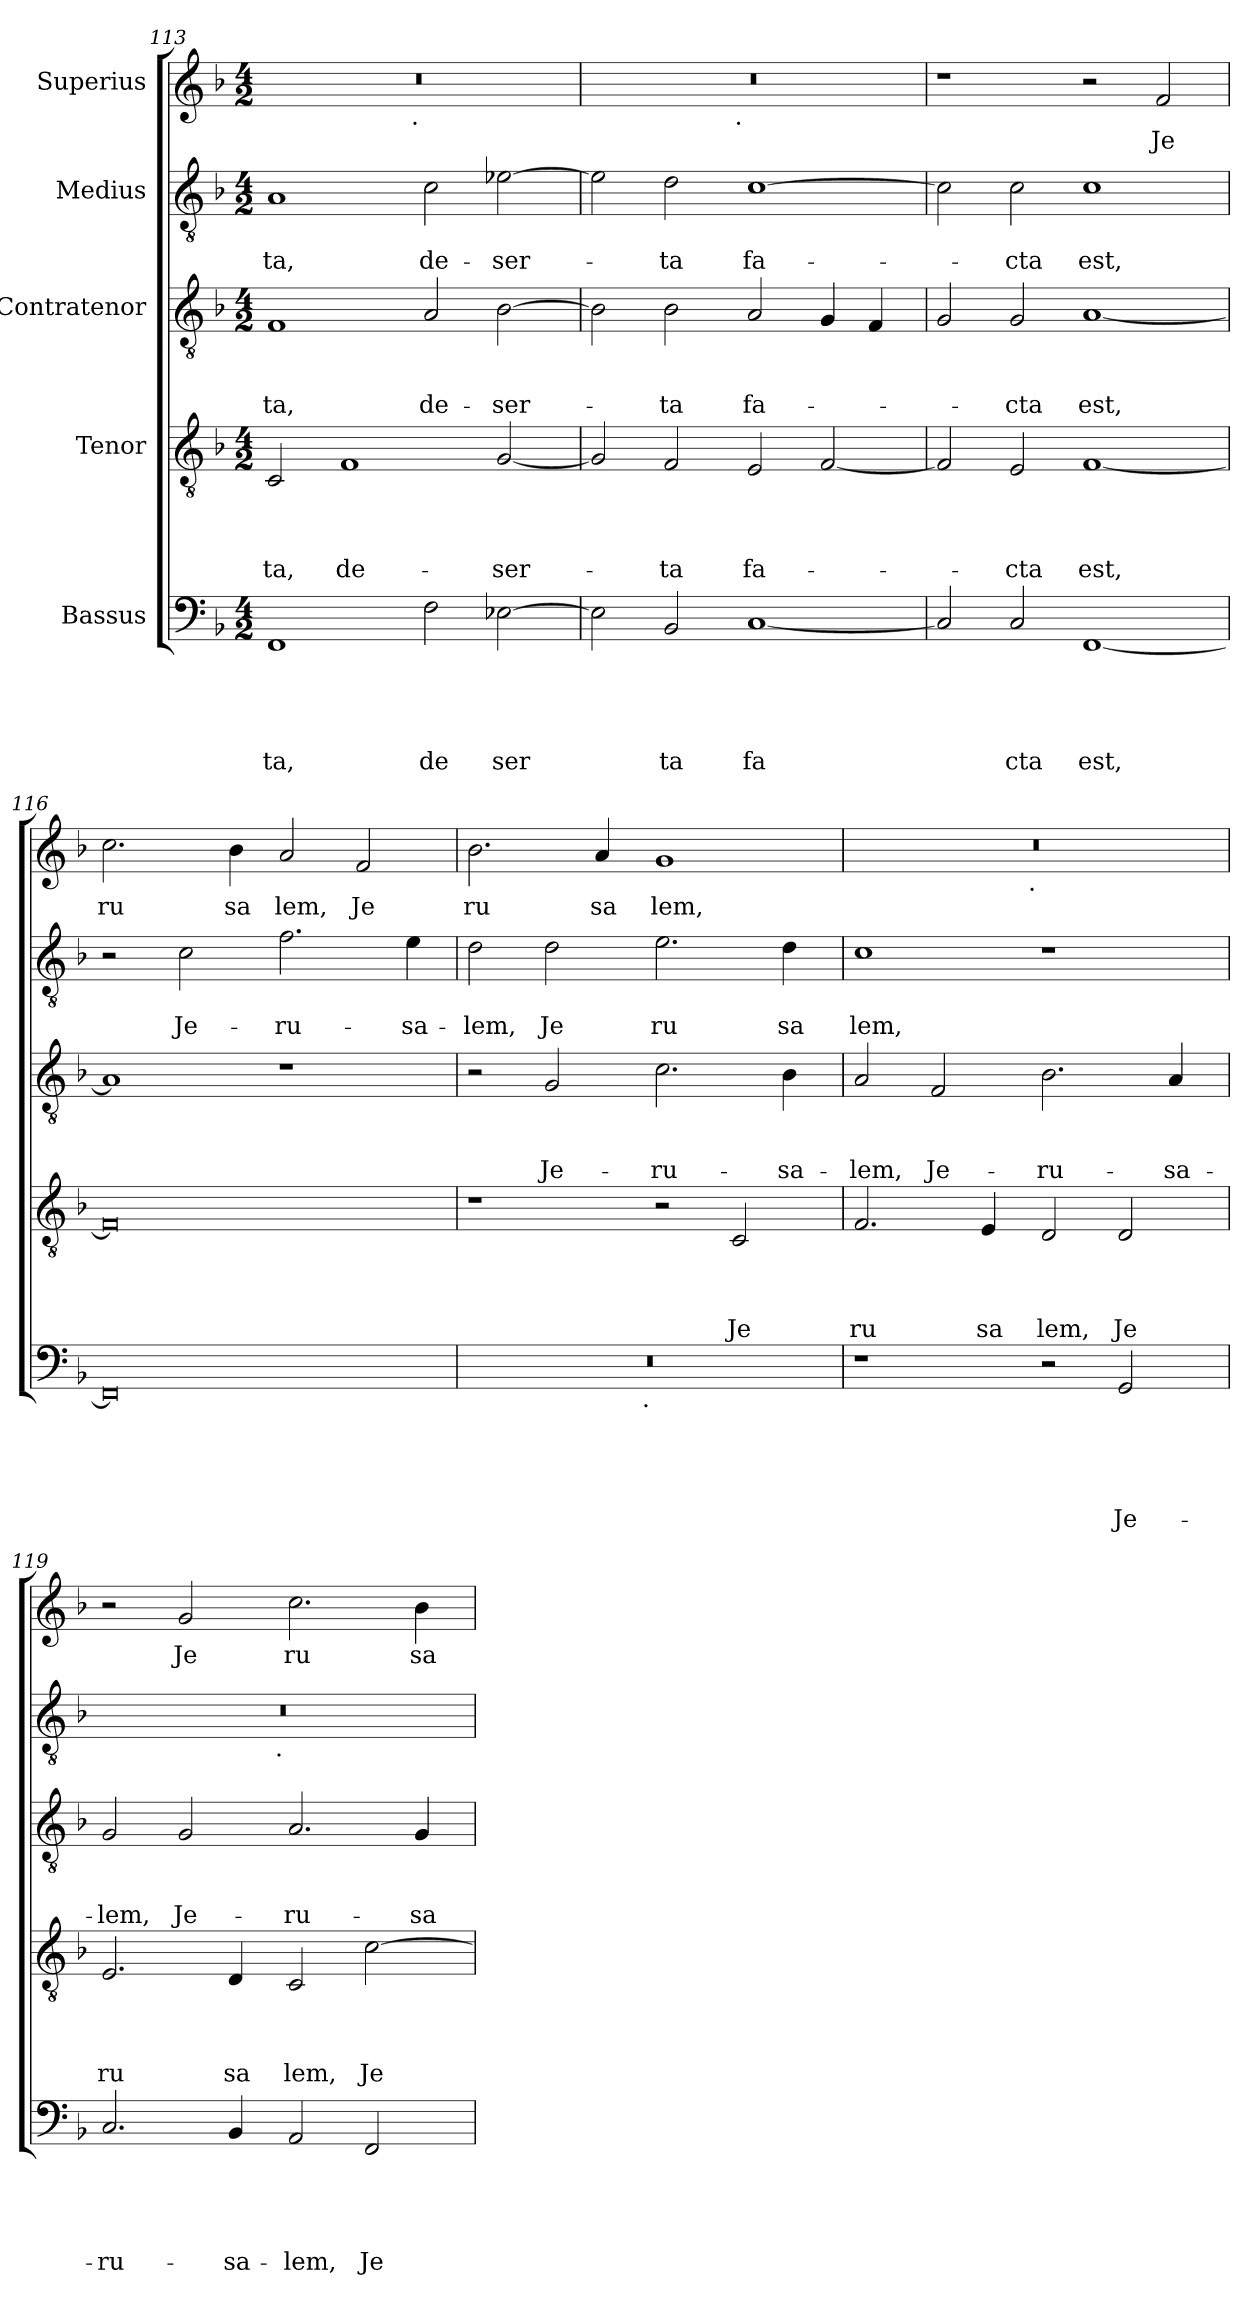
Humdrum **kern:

**kern	**text	**text	**text	**text	**text	**kern	**text	**text	**text	**text	**kern	**text	**text	**text	**kern	**text	**text	**kern	**text
*part5	*part5	*part5	*part5	*part5	*part5	*part4	*part4	*part4	*part4	*part4	*part3	*part3	*part3	*part3	*part2	*part2	*part2	*part1	*part1
*staff5	*staff5	*staff5	*staff5	*staff5	*staff5	*staff4	*staff4	*staff4	*staff4	*staff4	*staff3	*staff3	*staff3	*staff3	*staff2	*staff2	*staff2	*staff1	*staff1
*I"Bassus	*	*	*	*	*	*I"Tenor	*	*	*	*	*I"Contratenor	*	*	*	*I"Medius	*	*	*I"Superius	*
*clefF4	*	*	*	*	*	*clefGv2	*	*	*	*	*clefGv2	*	*	*	*clefGv2	*	*	*clefG2	*
*ITrd-3c-5	*	*	*	*	*	*	*	*	*	*	*ITrd-3c-5	*	*	*	*ITrd-3c-5	*	*	*ITrd-3c-5	*
*k[b-e-]	*	*	*	*	*	*k[b-]	*	*	*	*	*k[b-e-]	*	*	*	*k[b-e-]	*	*	*k[b-e-]	*
*B-:	*	*	*	*	*	*F:	*	*	*	*	*B-:	*	*	*	*B-:	*	*	*B-:	*
*M4/2	*	*	*	*	*	*M4/2	*	*	*	*	*M4/2	*	*	*	*M4/2	*	*	*M4/2	*
=113	=113	=113	=113	=113	=113	=113	=113	=113	=113	=113	=113	=113	=113	=113	=113	=113	=113	=113	=113
!	!	!	!	!	!LO:LY:b	!	!	!	!	!LO:LY:b	!	!	!	!LO:LY:b	!	!	!LO:LY:b	!	!
*	*	*	*	*	*	*	*	*	*	*	*	*	*	*	*	*	*	*^	*
1BB-	.	.	.	.	ta,	2C/	.	.	.	-ta,	1B-	.	.	-ta,	1d	.	-ta,	0r	2ryy	.
!	!	!	!	!	!	!	!	!	!	!LO:LY:b	!	!	!	!	!	!	!	!	!	!
.	.	.	.	.	.	1F	.	.	.	de-	.	.	.	.	.	.	.	.	4...ryy	.
!	!	!	!	!	!	!	!	!	!	!	!	!	!	!	!	!	!	!	!LO:TX:b:t=.	!
.	.	.	.	.	.	.	.	.	.	.	.	.	.	.	.	.	.	.	1ryy	.
!	!	!	!	!	!LO:LY:b	!	!	!	!	!	!	!	!	!LO:LY:b	!	!	!LO:LY:b	!	!	!
2B-\	.	.	.	.	de	.	.	.	.	.	2d/	.	.	de-	2f\	.	de-	.	.	.
!	!	!	!	!	!LO:LY:b	!	!	!	!	!LO:LY:b	!	!	!	!LO:LY:b	!	!	!LO:LY:b	!	!	!
[>2A-X\	.	.	.	.	ser	[<2G/	.	.	.	-ser-	[>2e-\	.	.	-ser-	[>2a-X\	.	-ser-	.	.	.
.	.	.	.	.	.	.	.	.	.	.	.	.	.	.	.	.	.	.	32ryy	.
=114	=114	=114	=114	=114	=114	=114	=114	=114	=114	=114	=114	=114	=114	=114	=114	=114	=114	=114	=114	=114
2A-\]	.	.	.	.	.	2G/]	.	.	.	.	2e-\]	.	.	.	2a-\]	.	.	0r	2ryy	.
!	!	!	!	!	!LO:LY:b	!	!	!	!	!LO:LY:b	!	!	!	!LO:LY:b	!	!	!LO:LY:b	!	!	!
2E-/	.	.	.	.	ta	2F/	.	.	.	-ta	2e-\	.	.	-ta	2g\	.	-ta	.	4...ryy	.
!	!	!	!	!	!	!	!	!	!	!	!	!	!	!	!	!	!	!	!LO:TX:b:t=.	!
.	.	.	.	.	.	.	.	.	.	.	.	.	.	.	.	.	.	.	1ryy	.
!	!	!	!	!	!LO:LY:b	!	!	!	!	!LO:LY:b	!	!	!	!LO:LY:b	!	!	!LO:LY:b	!	!	!
[<1F	.	.	.	.	fa	2E/	.	.	.	fa-	2d/	.	.	fa-	[>1f	.	fa-	.	.	.
.	.	.	.	.	.	[<2F/	.	.	.	.	4c/	.	.	.	.	.	.	.	.	.
.	.	.	.	.	.	.	.	.	.	.	4B-/	.	.	.	.	.	.	.	.	.
.	.	.	.	.	.	.	.	.	.	.	.	.	.	.	.	.	.	.	32ryy	.
*	*	*	*	*	*	*	*	*	*	*	*	*	*	*	*	*	*	*v	*v	*
=115	=115	=115	=115	=115	=115	=115	=115	=115	=115	=115	=115	=115	=115	=115	=115	=115	=115	=115	=115
2F/]	.	.	.	.	.	2F/]	.	.	.	.	2c/	.	.	.	2f\]	.	.	1r	.
!	!	!	!	!	!LO:LY:b	!	!	!	!	!LO:LY:b	!	!	!	!LO:LY:b	!	!	!LO:LY:b	!	!
2F/	.	.	.	.	cta	2E/	.	.	.	-cta	2c/	.	.	-cta	2f\	.	-cta	.	.
!	!	!	!	!	!LO:LY:b	!	!	!	!	!LO:LY:b	!	!	!	!LO:LY:b	!	!	!LO:LY:b	!	!
[<1BB-	.	.	.	.	est,	[<1F	.	.	.	est,	[<1d	.	.	est,	1f	.	est,	2r	.
!	!	!	!	!	!	!	!	!	!	!	!	!	!	!	!	!	!	!	!LO:LY:b
.	.	.	.	.	.	.	.	.	.	.	.	.	.	.	.	.	.	2b-/	Je
=116	=116	=116	=116	=116	=116	=116	=116	=116	=116	=116	=116	=116	=116	=116	=116	=116	=116	=116	=116
!	!	!	!	!	!	!	!	!	!	!	!	!	!	!	!	!	!	!	!LO:LY:b
0BB-]	.	.	.	.	.	0F]	.	.	.	.	1d]	.	.	.	2r	.	.	2.ff\	ru
!	!	!	!	!	!	!	!	!	!	!	!	!	!	!	!	!	!LO:LY:b	!	!
.	.	.	.	.	.	.	.	.	.	.	.	.	.	.	2f\	.	Je-	.	.
!	!	!	!	!	!	!	!	!	!	!	!	!	!	!	!	!	!	!	!LO:LY:b
.	.	.	.	.	.	.	.	.	.	.	.	.	.	.	.	.	.	4ee-\	sa
!	!	!	!	!	!	!	!	!	!	!	!	!	!	!	!	!	!LO:LY:b	!	!LO:LY:b
.	.	.	.	.	.	.	.	.	.	.	1r	.	.	.	2.b-\	.	-ru-	2dd/	lem,
!	!	!	!	!	!	!	!	!	!	!	!	!	!	!	!	!	!	!	!LO:LY:b
.	.	.	.	.	.	.	.	.	.	.	.	.	.	.	.	.	.	2b-/	Je
!	!	!	!	!	!	!	!	!	!	!	!	!	!	!	!	!	!LO:LY:b	!	!
.	.	.	.	.	.	.	.	.	.	.	.	.	.	.	4a\	.	-sa-	.	.
!!LO:LB:g=z
=117	=117	=117	=117	=117	=117	=117	=117	=117	=117	=117	=117	=117	=117	=117	=117	=117	=117	=117	=117
!	!	!	!	!	!	!	!	!	!	!	!	!	!	!	!	!	!LO:LY:b	!	!LO:LY:b
*^	*	*	*	*	*	*	*	*	*	*	*	*	*	*	*	*	*	*	*
0r	2ryy	.	.	.	.	.	1r	.	.	.	.	2r	.	.	.	2g\	.	-lem,	2.ee-\	ru
!	!	!	!	!	!	!	!	!	!	!	!	!	!	!	!LO:LY:b	!	!	!LO:LY:b	!	!
.	4...ryy	.	.	.	.	.	.	.	.	.	.	2c/	.	.	Je-	2g\	.	Je	.	.
!	!	!	!	!	!	!	!	!	!	!	!	!	!	!	!	!	!	!	!	!LO:LY:b
.	.	.	.	.	.	.	.	.	.	.	.	.	.	.	.	.	.	.	4dd/	sa
!	!LO:TX:b:t=.	!	!	!	!	!	!	!	!	!	!	!	!	!	!	!	!	!	!	!
.	1ryy	.	.	.	.	.	.	.	.	.	.	.	.	.	.	.	.	.	.	.
!	!	!	!	!	!	!	!	!	!	!	!	!	!	!	!LO:LY:b	!	!	!LO:LY:b	!	!LO:LY:b
.	.	.	.	.	.	.	2r	.	.	.	.	2.f\	.	.	-ru-	2.a\	.	ru	1cc	lem,
!	!	!	!	!	!	!	!	!	!	!	!LO:LY:b	!	!	!	!	!	!	!	!	!
.	.	.	.	.	.	.	2C/	.	.	.	Je	.	.	.	.	.	.	.	.	.
!	!	!	!	!	!	!	!	!	!	!	!	!	!	!	!LO:LY:b	!	!	!LO:LY:b	!	!
.	.	.	.	.	.	.	.	.	.	.	.	4e-\	.	.	-sa-	4g\	.	sa	.	.
.	32ryy	.	.	.	.	.	.	.	.	.	.	.	.	.	.	.	.	.	.	.
=118	=118	=118	=118	=118	=118	=118	=118	=118	=118	=118	=118	=118	=118	=118	=118	=118	=118	=118	=118	=118
!	!	!	!	!	!	!	!	!	!	!	!LO:LY:b	!	!	!	!LO:LY:b	!	!	!LO:LY:b	!	!
*v	*v	*	*	*	*	*	*	*	*	*	*	*	*	*	*	*	*	*	*^	*
1r	.	.	.	.	.	2.F/	.	.	.	ru	2d/	.	.	-lem,	1f	.	lem,	0r	2ryy	.
!	!	!	!	!	!	!	!	!	!	!	!	!	!	!LO:LY:b	!	!	!	!	!	!
.	.	.	.	.	.	.	.	.	.	.	2B-/	.	.	Je-	.	.	.	.	4...ryy	.
!	!	!	!	!	!	!	!	!	!	!LO:LY:b	!	!	!	!	!	!	!	!	!	!
.	.	.	.	.	.	4E/	.	.	.	sa	.	.	.	.	.	.	.	.	.	.
!	!	!	!	!	!	!	!	!	!	!	!	!	!	!	!	!	!	!	!LO:TX:b:t=.	!
.	.	.	.	.	.	.	.	.	.	.	.	.	.	.	.	.	.	.	1ryy	.
!	!	!	!	!	!	!	!	!	!	!LO:LY:b	!	!	!	!LO:LY:b	!	!	!	!	!	!
2r	.	.	.	.	.	2D/	.	.	.	lem,	2.e-\	.	.	-ru-	1r	.	.	.	.	.
!	!	!	!	!	!LO:LY:b	!	!	!	!	!LO:LY:b	!	!	!	!	!	!	!	!	!	!
2C/	.	.	.	.	Je-	2D/	.	.	.	Je	.	.	.	.	.	.	.	.	.	.
!	!	!	!	!	!	!	!	!	!	!	!	!	!	!LO:LY:b	!	!	!	!	!	!
.	.	.	.	.	.	.	.	.	.	.	4d/	.	.	-sa-	.	.	.	.	.	.
.	.	.	.	.	.	.	.	.	.	.	.	.	.	.	.	.	.	.	32ryy	.
=119	=119	=119	=119	=119	=119	=119	=119	=119	=119	=119	=119	=119	=119	=119	=119	=119	=119	=119	=119	=119
!	!	!	!	!	!LO:LY:b	!	!	!	!	!LO:LY:b	!	!	!	!LO:LY:b	!	!	!	!	!	!
*	*	*	*	*	*	*	*	*	*	*	*	*	*	*	*^	*	*	*v	*v	*
2.F/	.	.	.	.	-ru-	2.E/	.	.	.	ru	2c/	.	.	-lem,	0r	2ryy	.	.	2r	.
!	!	!	!	!	!	!	!	!	!	!	!	!	!	!LO:LY:b	!	!	!	!	!	!LO:LY:b
.	.	.	.	.	.	.	.	.	.	.	2c/	.	.	Je-	.	4...ryy	.	.	2cc/	Je
!	!	!	!	!	!LO:LY:b	!	!	!	!	!LO:LY:b	!	!	!	!	!	!	!	!	!	!
4E-/	.	.	.	.	-sa-	4D/	.	.	.	sa	.	.	.	.	.	.	.	.	.	.
!	!	!	!	!	!	!	!	!	!	!	!	!	!	!	!	!LO:TX:b:t=.	!	!	!	!
.	.	.	.	.	.	.	.	.	.	.	.	.	.	.	.	1ryy	.	.	.	.
!	!	!	!	!	!LO:LY:b	!	!	!	!	!LO:LY:b	!	!	!	!LO:LY:b	!	!	!	!	!	!LO:LY:b
2D/	.	.	.	.	-lem,	2C/	.	.	.	lem,	2.d/	.	.	-ru-	.	.	.	.	2.ff\	ru
!	!	!	!	!	!LO:LY:b	!	!	!	!	!LO:LY:b	!	!	!	!	!	!	!	!	!	!
2BB-/	.	.	.	.	Je-	[>2c\	.	.	.	Je	.	.	.	.	.	.	.	.	.	.
!	!	!	!	!	!	!	!	!	!	!	!	!	!	!LO:LY:b	!	!	!	!	!	!LO:LY:b
.	.	.	.	.	.	.	.	.	.	.	4c/	.	.	-sa-	.	.	.	.	4ee-\	sa
.	.	.	.	.	.	.	.	.	.	.	.	.	.	.	.	32ryy	.	.	.	.
*	*	*	*	*	*	*	*	*	*	*	*	*	*	*	*v	*v	*	*	*	*
=	=	=	=	=	=	=	=	=	=	=	=	=	=	=	=	=	=	=	=
*-	*-	*-	*-	*-	*-	*-	*-	*-	*-	*-	*-	*-	*-	*-	*-	*-	*-	*-	*-
